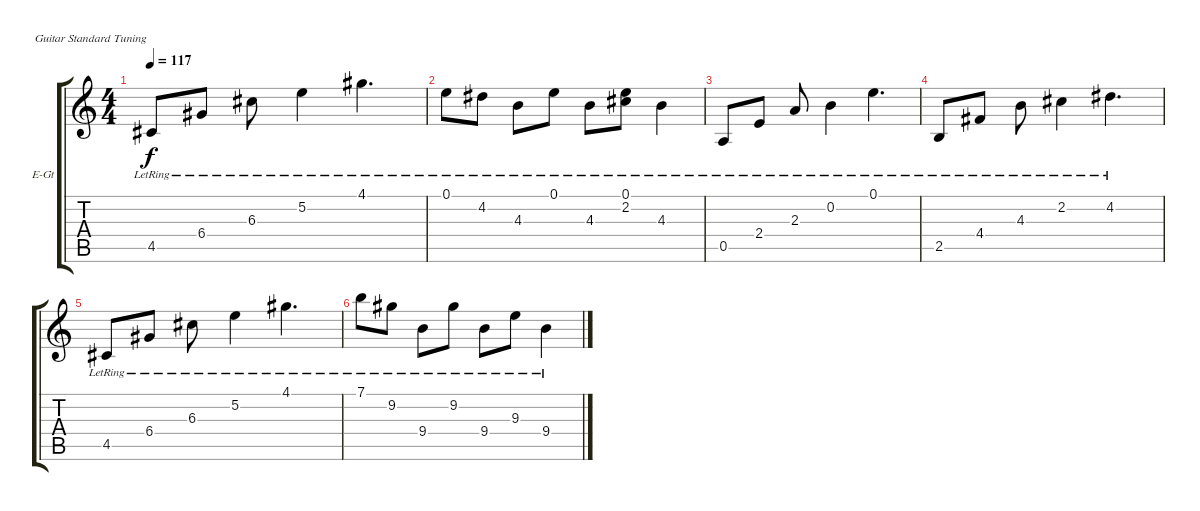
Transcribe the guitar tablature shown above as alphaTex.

\bracketExtendMode groupsimilarinstruments
\firstSystemTrackNameOrientation horizontal
\otherSystemsTrackNameOrientation horizontal
\track ("Electric Guitar" "E-Gt") {instrument electricguitarclean}
\staff {score tabs}
\tuning (E4 B3 G3 D3 A2 E2)
\ts (4 4)
\tempo 117
\clef g2
\scale
0.333333
\ks c
4.5{lr}.8{dy f} 6.4{lr}.8 6.3{lr}.8 5.2{lr}.4 4.1{lr}.4{d} |
\scale
0.333333 0.1{lr}.8 4.2{lr}.8 4.3{lr}.8 0.1{lr}.8 4.3{lr}.8 (2.2{lr} 0.1{lr}).8 4.3{lr}.4 |
\scale
0.333333 0.5{lr}.8 2.4{lr}.8 2.3{lr}.8 0.2{lr}.4 0.1{lr}.4{d} |
\scale
0.333333 2.5{lr}.8 4.4{lr}.8 4.3{lr}.8 2.2{lr}.4 4.2{lr}.4{d} |
\scale
0.333333 4.5{lr}.8 6.4{lr}.8 6.3{lr}.8 5.2{lr}.4 4.1{lr}.4{d} |
7.1{lr}.8 9.2{lr}.8 9.4{lr}.8 9.2{lr}.8 9.4{lr}.8 9.3{lr}.8 9.4{lr}.4
